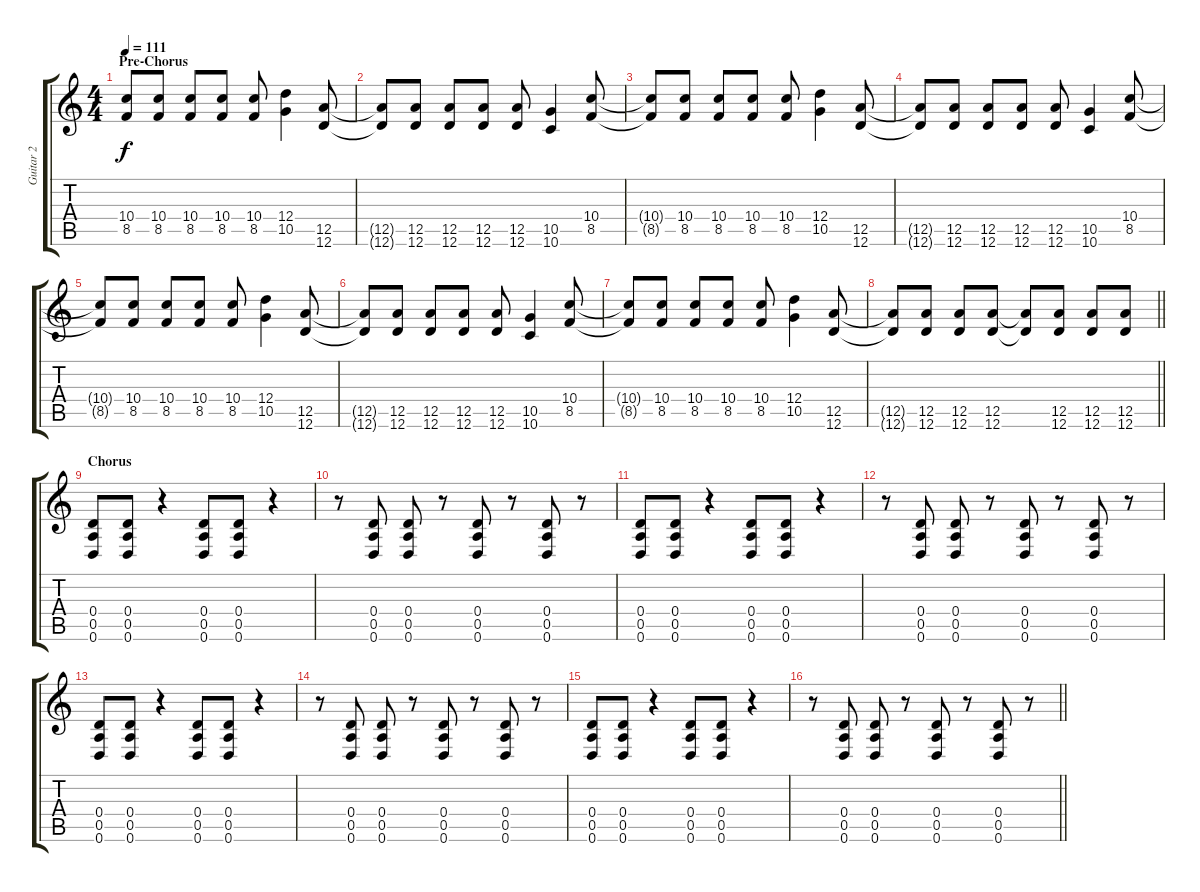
\track ("Guitar 2" "Guitar 2") {instrument distortionguitar}
\staff {score tabs}
\tuning (E4 B3 G3 D3 A2 D2) {hide}
\ts (4 4)
\section ("" "Pre-Chorus")
\tempo 111
\clef g2
\ks c
(10.4 8.5).8{dy f} (10.4 8.5).8 (10.4 8.5).8 (10.4 8.5).8 (10.4 8.5).8 (12.4 10.5).4 (12.5 12.6).8 |
(12.5{t} 12.6{t}).8 (12.5 12.6).8 (12.5 12.6).8 (12.5 12.6).8 (12.5 12.6).8 (10.5 10.6).4 (10.4 8.5).8 |
(10.4{t} 8.5{t}).8 (10.4 8.5).8 (10.4 8.5).8 (10.4 8.5).8 (10.4 8.5).8 (12.4 10.5).4 (12.5 12.6).8 |
(12.5{t} 12.6{t}).8 (12.5 12.6).8 (12.5 12.6).8 (12.5 12.6).8 (12.5 12.6).8 (10.5 10.6).4 (10.4 8.5).8 |
(10.4{t} 8.5{t}).8 (10.4 8.5).8 (10.4 8.5).8 (10.4 8.5).8 (10.4 8.5).8 (12.4 10.5).4 (12.5 12.6).8 |
(12.5{t} 12.6{t}).8 (12.5 12.6).8 (12.5 12.6).8 (12.5 12.6).8 (12.5 12.6).8 (10.5 10.6).4 (10.4 8.5).8 |
(10.4{t} 8.5{t}).8 (10.4 8.5).8 (10.4 8.5).8 (10.4 8.5).8 (10.4 8.5).8 (12.4 10.5).4 (12.5 12.6).8 |
\barLineRight lightlight
(12.5{t} 12.6{t}).8 (12.5 12.6).8 (12.5 12.6).8 (12.5 12.6).8 (12.5{t} 12.6{t}).8 (12.5 12.6).8 (12.5 12.6).8 (12.5 12.6).8 |
\section ("" "Chorus")
(0.4 0.5 0.6).8 (0.4 0.5 0.6).8 r.4 (0.4 0.5 0.6).8 (0.4 0.5 0.6).8 r.4 |
r.8 (0.4 0.5 0.6).8 (0.4 0.5 0.6).8 r.8 (0.4 0.5 0.6).8 r.8 (0.4 0.5 0.6).8 r.8 |
(0.4 0.5 0.6).8 (0.4 0.5 0.6).8 r.4 (0.4 0.5 0.6).8 (0.4 0.5 0.6).8 r.4 |
r.8 (0.4 0.5 0.6).8 (0.4 0.5 0.6).8 r.8 (0.4 0.5 0.6).8 r.8 (0.4 0.5 0.6).8 r.8 |
(0.4 0.5 0.6).8 (0.4 0.5 0.6).8 r.4 (0.4 0.5 0.6).8 (0.4 0.5 0.6).8 r.4 |
r.8 (0.4 0.5 0.6).8 (0.4 0.5 0.6).8 r.8 (0.4 0.5 0.6).8 r.8 (0.4 0.5 0.6).8 r.8 |
(0.4 0.5 0.6).8 (0.4 0.5 0.6).8 r.4 (0.4 0.5 0.6).8 (0.4 0.5 0.6).8 r.4 |
\barLineRight lightlight
r.8 (0.4 0.5 0.6).8 (0.4 0.5 0.6).8 r.8 (0.4 0.5 0.6).8 r.8 (0.4 0.5 0.6).8 r.8
